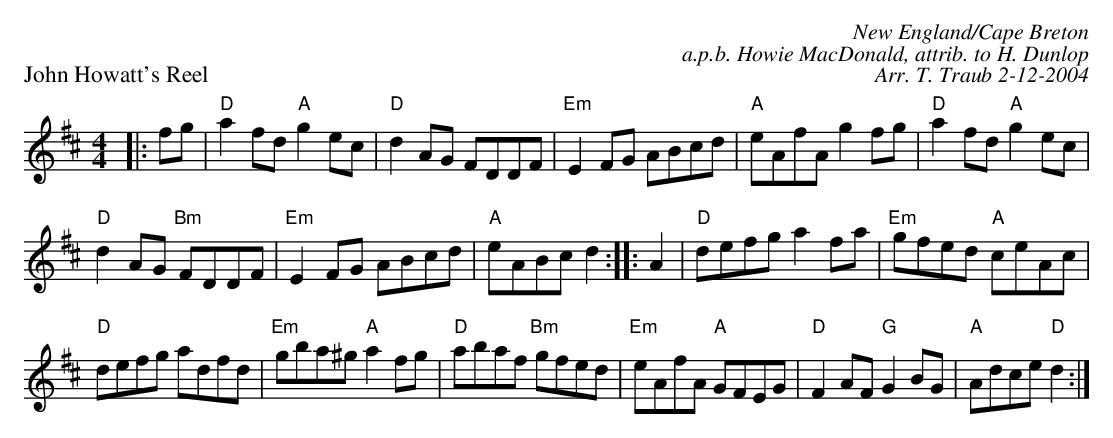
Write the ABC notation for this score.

X:1
P: John Howatt's Reel
C: New England/Cape Breton
C: a.p.b. Howie MacDonald, attrib. to H. Dunlop
C: Arr. T. Traub 2-12-2004
M: 4/4
L: 1/8
K: D
|: fg|"D"a2 fd "A"g2 ec|"D"d2 AG FDDF|"Em"E2 FG ABcd|"A"eAfA g2 fg|"D"a2 fd "A"g2 ec|
"D"d2 AG "Bm"FDDF|"Em"E2 FG ABcd|"A"eABc d2 :||: A2|"D"defg a2 fa|"Em"gfed "A"ceAc|
"D"defg adfd|"Em"gba^g "A"a2 fg|"D"abaf "Bm"gfed|"Em"eAfA "A"GFEG|"D"F2 AF "G"G2 BG|"A"Adce "D"d2 :|
